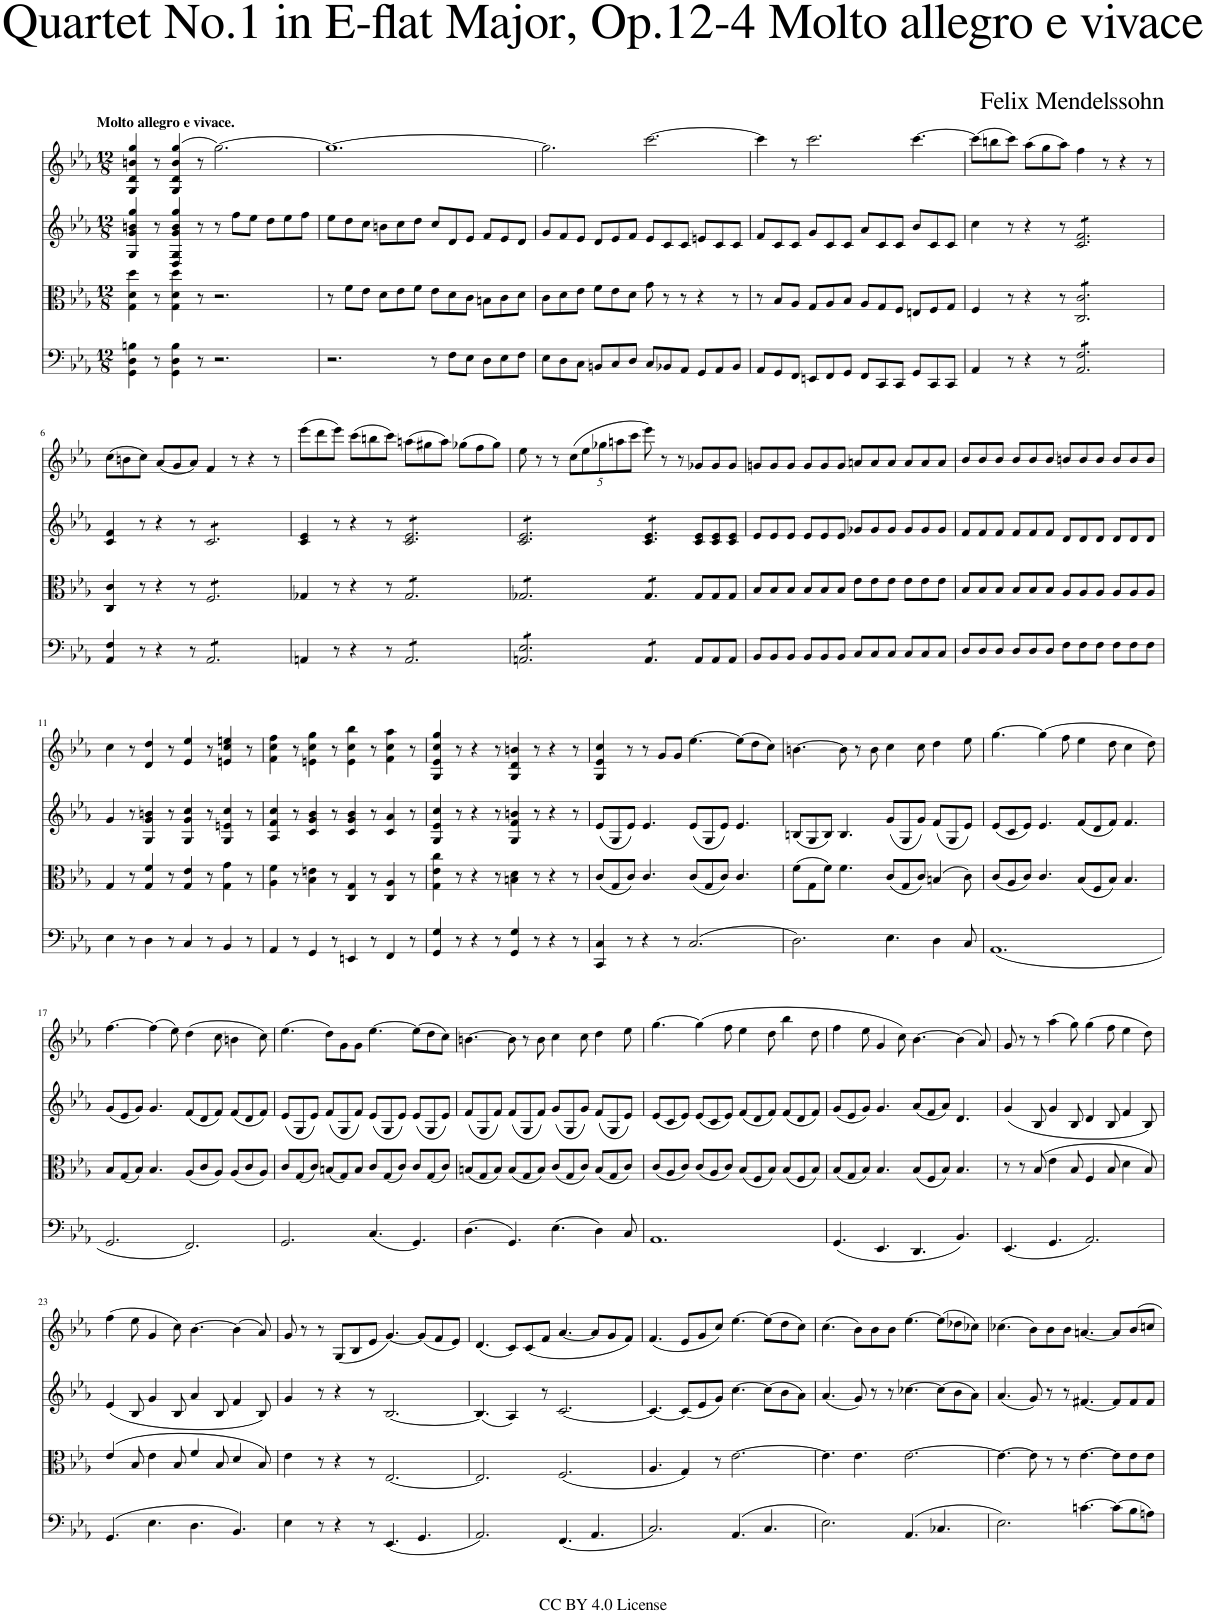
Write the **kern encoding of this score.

**kern	**kern	**kern	**kern
*part4	*part3	*part2	*part1
*staff4	*staff3	*staff2	*staff1
*I"Cello	*I"Viola	*I"Violin II	*I"Violin I
*	*I'Vla	*I'Vln	*I'Vln
*clefF4	*clefC3	*clefG2	*clefG2
*k[b-e-a-]	*k[b-e-a-]	*k[b-e-a-]	*k[b-e-a-]
*M12/8	*M12/8	*M12/8	*M12/8
=1	=1	=1	=1
!	!	!	!LO:TX:a:B:t=Molto allegro e vivace.
4GG\ 4D\ 4Bn\	4G\ 4d\ 4dd\	4G/ 4g/ 4bn/ 4gg/	4G/ 4d/ 4bn/ 4gg/
8r	8r	8r	8r
4GG\ 4D\ 4B\	4G\ 4d\ 4dd\	4D/ 4G/ 4g/ 4b/ 4gg/	(4G/ 4d/ 4b/ 4gg/
8r	8r	8r	8r
2.r	2.r	8r	[2.gg\)
.	.	8ff\L	.
.	.	8ee-\J	.
.	.	8dd\L	.
.	.	8ee-\	.
.	.	8ff\J	.
=2	=2	=2	=2
2.r	8r	8ee-\L	1.gg_
.	8f\L	8dd\	.
.	8e-\J	8cc\J	.
.	8d\L	8bn\L	.
.	8e-\	8cc\	.
.	8f\J	8dd\J	.
8r	8e-\L	8cc/L	.
8F\L	8d\	8d/	.
8E-\J	8c\J	8e-/J	.
8D\L	8Bn\L	8f/L	.
8E-\	8c\	8e-/	.
8F\J	8d\J	8d/J	.
=3	=3	=3	=3
8E-\L	8c\L	8g/L	2.gg\]
8D\	8d\	8f/	.
8C\J	8e-\J	8e-/J	.
8BBn/L	8f\L	8d/L	.
8C/	8e-\	8e-/	.
8D/J	8d\J	8f/J	.
8C/L	8g\	8e-/L	[2.ccc\
8BB-X/	8r	8c/	.
8AA-/J	8r	8c/J	.
8GG/L	4r	8en/L	.
8AA-/	.	8c/	.
8BB-/J	8r	8c/J	.
=4	=4	=4	=4
8AA-/L	8r	8f/L	4ccc\]
8GG/	8B-/L	8c/	.
8FF/J	8A-/J	8c/J	8r
8EEn/L	8G/L	8g/L	2.ccc\
8FF/	8A-/	8c/	.
8GG/J	8B-/J	8c/J	.
8FF/L	8A-/L	8a-/L	.
8CC/	8G/	8c/	.
8CC/J	8F/J	8c/J	.
8GG/L	8En/L	8b-/L	[4.ccc\
8CC/	8F/	8c/	.
8CC/J	8G/J	8c/J	.
=5	=5	=5	=5
4AA-/	4F/	4cc\	(8ccc\L]
.	.	.	8bbn\
8r	8r	8r	8ccc\J)
4r	4r	4r	(8aa-\L
.	.	.	8gg\
8r	8r	8r	8aa-\J)
*tremolo	*	*	*
*	*tremolo	*	*
*	*	*tremolo	*
8AA-/ 8F/L	8C/ 8c/L	8c/ 8f/L	4ff\
8AA-/ 8F/	8C/ 8c/	8c/ 8f/	.
8AA-/ 8F/	8C/ 8c/	8c/ 8f/	8r
8AA-/ 8F/	8C/ 8c/	8c/ 8f/	4r
8AA-/ 8F/	8C/ 8c/	8c/ 8f/	.
8AA-/ 8F/J	8C/ 8c/J	8c/ 8f/J	8r
*	*	*Xtremolo	*
*	*Xtremolo	*	*
*Xtremolo	*	*	*
!!LO:LB:g=z
=6	=6	=6	=6
4AA-/ 4F/	4C/ 4c/	4c/ 4f/	(8cc\L
.	.	.	8bn\
8r	8r	8r	8cc\J)
4r	4r	4r	(8a-/L
.	.	.	8g/
8r	8r	8r	8a-/J)
*tremolo	*	*	*
*	*tremolo	*	*
*	*	*tremolo	*
8AA-/L	8F/L	8c/L	4f/
8AA-/	8F/	8c/	.
8AA-/	8F/	8c/	8r
8AA-/	8F/	8c/	4r
8AA-/	8F/	8c/	.
8AA-/J	8F/J	8c/J	8r
*	*	*Xtremolo	*
*	*Xtremolo	*	*
*Xtremolo	*	*	*
=7	=7	=7	=7
4AAn/	4G-X/	4c/ 4e-/	(8eee-\L
.	.	.	8ddd\
8r	8r	8r	8eee-\J)
4r	4r	4r	(8ccc\L
.	.	.	8bbn\
8r	8r	8r	8ccc\J)
*tremolo	*	*	*
*	*tremolo	*	*
*	*	*tremolo	*
8AA/L	8G-/L	8c/ 8e-/L	(8aan\L
8AA/	8G-/	8c/ 8e-/	8gg#X\
8AA/	8G-/	8c/ 8e-/	8aa\J)
8AA/	8G-/	8c/ 8e-/	(8gg-X\L
8AA/	8G-/	8c/ 8e-/	8ff\
8AA/J	8G-/J	8c/ 8e-/J	8gg-\J)
=8	=8	=8	=8
8AAn/ 8E-/L	8G-X/L	8c/ 8e-/L	8ee-\
8AAn/ 8E-/	8G-X/	8c/ 8e-/	8r
8AAn/ 8E-/	8G-X/	8c/ 8e-/	8r
*	*	*	*Xbrackettup
8AAn/ 8E-/	8G-X/	8c/ 8e-/	(40%3cc\L
.	.	.	40%3ee-\
8AAn/ 8E-/	8G-X/	8c/ 8e-/	.
.	.	.	40%3gg-X\
.	.	.	40%3aan\
8AAn/ 8E-/J	8G-X/J	8c/ 8e-/J	.
.	.	.	40%3ccc\J
8AA/L	8G-/L	8c/ 8e-/L	8eee-\)
8AA/	8G-/	8c/ 8e-/	8r
8AA/J	8G-/J	8c/ 8e-/J	8r
*	*	*Xtremolo	*
*	*Xtremolo	*	*
*Xtremolo	*	*	*
8AA/L	8G-/L	8c/ 8e-/L	8g-X/L
8AA/	8G-/	8c/ 8e-/	8g-/
8AA/J	8G-/J	8c/ 8e-/J	8g-/J
=9	=9	=9	=9
8BB-/L	8B-/L	8e-/L	8gn/L
8BB-/	8B-/	8e-/	8g/
8BB-/J	8B-/J	8e-/J	8g/J
8BB-/L	8B-/L	8e-/L	8g/L
8BB-/	8B-/	8e-/	8g/
8BB-/J	8B-/J	8e-/J	8g/J
8C/L	8e-\L	8g-X/L	8an/L
8C/	8e-\	8g-/	8a/
8C/J	8e-\J	8g-/J	8a/J
8C/L	8e-\L	8g-/L	8a/L
8C/	8e-\	8g-/	8a/
8C/J	8e-\J	8g-/J	8a/J
=10	=10	=10	=10
8D/L	8B-/L	8f/L	8b-/L
8D/	8B-/	8f/	8b-/
8D/J	8B-/J	8f/J	8b-/J
8D/L	8B-/L	8f/L	8b-/L
8D/	8B-/	8f/	8b-/
8D/J	8B-/J	8f/J	8b-/J
8F\L	8A-/L	8d/L	8bn/L
8F\	8A-/	8d/	8b/
8F\J	8A-/J	8d/J	8b/J
8F\L	8A-/L	8d/L	8b/L
8F\	8A-/	8d/	8b/
8F\J	8A-/J	8d/J	8b/J
!!LO:LB:g=z
=11	=11	=11	=11
4E-\	4G/	4g/	4cc\
8r	8r	8r	8r
4D\	4G/ 4f/	4G/ 4g/ 4bn/	4d/ 4dd/
8r	8r	8r	8r
4C/	4G/ 4e-/	4G/ 4g/ 4cc/	4e-/ 4ee-/
8r	8r	8r	8r
4BB-/	4G\ 4g\	4G/ 4en/ 4cc/	4en/ 4cc/ 4een/
8r	8r	8r	8r
=12	=12	=12	=12
4AA-/	4A-\ 4f\	4A-/ 4f/ 4cc/	4f\ 4cc\ 4ff\
8r	8r	8r	8r
4GG/	4B-\ 4en\	4c/ 4g/ 4b-/	4en\ 4cc\ 4gg\
8r	8r	8r	8r
4EEn/	4C/ 4G/	4c/ 4g/ 4b-/	4e\ 4cc\ 4bb-\
8r	8r	8r	8r
4FF/	4C/ 4A-/	4c/ 4a-/	4f\ 4cc\ 4aa-\
8r	8r	8r	8r
=13	=13	=13	=13
4GG/ 4G/	4G\ 4e-\ 4cc\	4G/ 4e-/ 4cc/	4G/ 4e-/ 4cc/ 4gg/
8r	8r	8r	8r
4r	4r	4r	4r
8r	8r	8r	8r
4GG/ 4G/	4Bn\ 4d\	4G/ 4f/ 4bn/	4G/ 4d/ 4bn/
8r	8r	8r	8r
4r	4r	4r	4r
8r	8r	8r	8r
=14	=14	=14	=14
4CC/ 4C/	(8c/L	(8e-/L	4G/ 4e-/ 4cc/
.	8G/	8G/	.
8r	8c/J)	8e-/J)	8r
4r	4.c/	4.e-/	8r
.	.	.	8g/L
8r	.	.	8g/J
(>2.C/	(8c/L	(8e-/L	[4.ee-\
.	8G/	8G/	.
.	8c/J)	8e-/J)	.
.	4.c/	4.e-/	(8ee-\L]
.	.	.	8dd\
.	.	.	8cc\J)
=15	=15	=15	=15
2.D\)	(8f\L	(8Bn/L	[4.bn\
.	8G\	8G/	.
.	8f\J)	8B/J)	.
.	4.f\	4.B/	8b\]
.	.	.	8r
.	.	.	8b\
4.E-\	(8c/L	(8g/L	4cc\
.	8G/	8G/	.
.	8c/J)	8g/J)	8cc\
4D\	(4Bn/	(8f/L	4dd\
.	.	8G/	.
8C/	8c\)	8e-/J)	8ee-\
=16	=16	=16	=16
(1.AA-	(8c/L	(8e-/L	[4.gg\
.	8A-/	8c/	.
.	8c/J)	8e-/J)	.
.	4.c/	4.e-/	(4gg\]
.	.	.	8ff\
.	(8B-/L	(8f/L	4ee-\
.	8F/	8d/	.
.	8B-/J)	8f/J)	8dd\
.	4.B-/	4.f/	4cc\
.	.	.	8dd\)
!!LO:LB:g=z
=17	=17	=17	=17
2.GG/	8B-/L	(8g/L	[4.ff\
.	(8G/	8e-/	.
.	8B-/J)	8g/J)	.
.	4.B-/	4.g/	(4ff\]
.	.	.	8ee-\)
2.FF/)	(8A-/L	(8f/L	(4dd\
.	8c/	8d/	.
.	8A-/J)	8f/J)	8cc\
.	(8A-/L	(8f/L	4bn\
.	8c/	8d/	.
.	8A-/J)	8f/J)	8cc\)
=18	=18	=18	=18
2.GG/	8c/L	(8e-/L	(4.ee-\
.	(8G/	8G/	.
.	8c/J)	8e-/J)	.
.	(8Bn/L	(8f/L	8dd\L)
.	8G/)	8G/	8g\
.	8B/J	8f/J)	8g\J
(4.C/	8c/L	(8e-/L	[4.ee-\
.	(8G/	8G/	.
.	8c/J)	8e-/J)	.
4.GG/)	8c/L	(8e-/L	(8ee-\L]
.	(8G/	8G/	8dd\
.	8c/J)	8e-/J)	8cc\J)
=19	=19	=19	=19
(4.D\	(8Bn/L	(8f/L	[4.bn\
.	8G/	8G/	.
.	8B/J)	8f/J)	.
4.GG/)	(8B/L	(8f/L	8b\]
.	8G/	8G/	8r
.	8B/J)	8f/J)	8b\
(4.E-\	(8c/L	(8g/L	4cc\
.	8G/	8G/	.
.	8c/J)	8g/J)	8cc\
4D\)	(8B/L	(8f/L	4dd\
.	8G/	8G/	.
8C/	8c/J)	8e-/J)	8ee-\
=20	=20	=20	=20
1.AA-	(8c/L	(8e-/L	[4.gg\
.	8A-/	8c/	.
.	8c/J)	8e-/J)	.
.	(8c/L	(8e-/L	(4gg\]
.	8A-/	8c/	.
.	8c/J)	8e-/J)	8ff\
.	(8B-/L	(8f/L	4ee-\
.	8F/	8d/	.
.	8B-/J)	8f/J)	8dd\
.	(8B-/L	(8f/L	4bb-\
.	8F/	8d/	.
.	8B-/J)	8f/J)	8dd\
=21	=21	=21	=21
(4.GG/	(8B-/L	(8g/L	4ff\
.	8G/	8e-/	.
.	8B-/J)	8g/J)	8ee-\
4.EE-/	4.B-/	4.g/	4g/
.	.	.	8cc\)
4.DD/	(8B-/L	(8a-/L	[4.b-\
.	8F/	8f/	.
.	8B-/J)	8a-/J)	.
4.BB-/)	4.B-/	4.d/	(4b-\]
.	.	.	8a-/)
=22	=22	=22	=22
(4.EE-/	8r	(4g/	8g/
.	8r	.	8r
.	(8B-/	8B-/	8r
4.GG/	4e-\	4g/	(4aa-\
.	8B-/	8B-/	8gg\)
2.AA-/)	4F/	4d/	(4gg\
.	8B-/	8B-/	8ff\
.	4d\	4f/	4ee-\
.	8B-/)	8B-/)	8dd\)
!!LO:LB:g=z
=23	=23	=23	=23
(4.GG/	(4e-/	(4e-/	(4ff\
.	8B-/	8B-/	8ee-\
4.E-\	4e-\	4g/	4g/
.	8B-/	8B-/	8cc\)
4.D\	4f/	4a-/	[4.b-\
.	8B-/	8B-/	.
4.BB-/)	4d/	4f/	(4b-\]
.	8B-/)	8B-/)	8a-/)
=24	=24	=24	=24
4E-\	4e-\	4g/	8g/
.	.	.	8r
8r	8r	8r	8r
4r	4r	4r	(8G/L
.	.	.	8B-/
8r	8r	8r	8e-/J
(4.EE-/	[2.E-/	[2.B-/	[4.g/)
4.GG/	.	.	(8g/L]
.	.	.	8f/
.	.	.	8e-/J)
=25	=25	=25	=25
2.AA-/)	2.E-/]	(4.B-/]	(4.d/
.	.	4A-/)	8c/L)
.	.	.	(8c/
.	.	8r	8f/J
(4.FF/	(2.F/	[2.c/	[4.a-/
4.AA-/	.	.	8a-/L]
.	.	.	8g/
.	.	.	8f/J)
=26	=26	=26	=26
2.C/)	4.A-/	4.c/_	(4.f/
.	4G/)	(8c/L]	8e-/L
.	.	8e-/	8g/
.	8r	8g/J)	8cc/J)
(4.AA-/	[2.e-\	[4.cc\	[4.ee-\
4.C/	.	(8cc\L]	(8ee-\L]
.	.	8b-\	8dd\
.	.	8a-\J)	8cc\J)
=27	=27	=27	=27
2.E-\)	4.e-\]	(4.a-/	(4.cc\
.	4.e-\	8g/)	8b-\L)
.	.	8r	8b-\
.	.	8r	8b-\J
(4.AA-/	[2.e-\	[4.cc-X\	[4.ee-\
4.C-X/	.	(8cc-\L]	(8ee-\L]
.	.	8b-\	8dd-X\
.	.	8a-\J)	8cc-X\J)
=28	=28	=28	=28
2.E-\)	4.e-\_	(4.a-/	(4.cc-X\
.	8e-\]	8g/)	8b-\L)
.	8r	8r	8b-\
.	8r	8r	8b-\J
[4.cn\	[4.e-\	[4.f#X/	[4.an/
(8c\L]	8e-\L]	8f#/L]	8a/L]
8B-\	8e-\	8f#/	8b-/
8An\J)	8e-\J	8f#/J	8ccn/J
=	=	=	=
*-	*-	*-	*-
